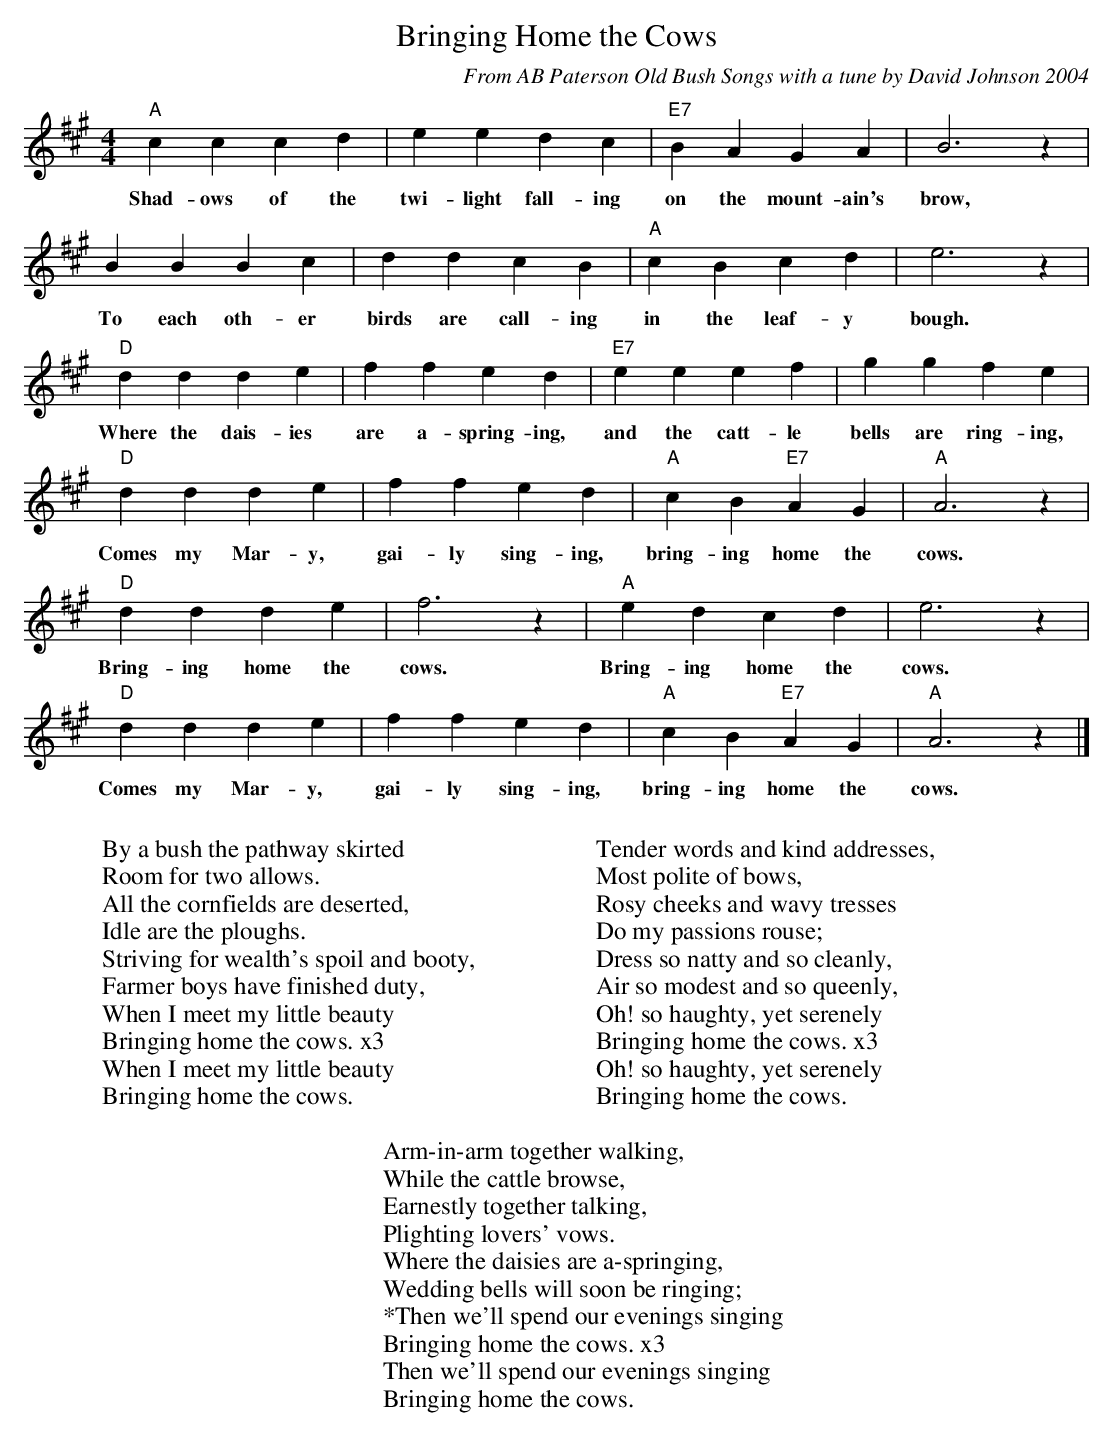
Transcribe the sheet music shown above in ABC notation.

X:1
T:Bringing Home the Cows
C:From AB Paterson Old Bush Songs with a tune by David Johnson 2004
M:4/4
L:1/4
K:A
"A"cccd|eedc|"E7"BAGA|B3z|
w:Shad-ows of the twi-light fall-ing on the mount-ain's brow,
BBBc|ddcB|"A"cBcd|e3z|
w:To each oth-er birds are call-ing in the leaf-y bough.
"D"ddde|ffed|"E7"eeef|ggfe|
w:Where the dais-ies are a-spring-ing, and the catt-le bells are ring-ing,
"D"ddde|ffed|"A"cB"E7"AG|"A"A3z|
w:Comes my Mar-y, gai-ly sing-ing, bring-ing home the cows.
"D"ddde|f3z|"A"edcd|e3z|
w:Bring-ing home the cows. Bring-ing home the cows.
"D"ddde|ffed|"A"cB"E7"AG|"A"A3z|]
w:Comes my Mar-y, gai-ly sing-ing, bring-ing home the cows.
W:
W:By a bush the pathway skirted
W:Room for two allows.
W:All the cornfields are deserted,
W:Idle are the ploughs.
W:Striving for wealth's spoil and booty,
W:Farmer boys have finished duty,
W:When I meet my little beauty
W:Bringing home the cows. x3
W:When I meet my little beauty
W:Bringing home the cows.
W:
W:
W:Tender words and kind addresses,
W:Most polite of bows,
W:Rosy cheeks and wavy tresses
W:Do my passions rouse;
W:Dress so natty and so cleanly,
W:Air so modest and so queenly,
W:Oh! so haughty, yet serenely
W:Bringing home the cows. x3
W:Oh! so haughty, yet serenely
W:Bringing home the cows.
W:
W:Arm-in-arm together walking,
W:While the cattle browse,
W:Earnestly together talking,
W:Plighting lovers' vows.
W:Where the daisies are a-springing,
W:Wedding bells will soon be ringing;
W:*Then we'll spend our evenings singing
W:Bringing home the cows. x3
W:Then we'll spend our evenings singing
W:Bringing home the cows.
